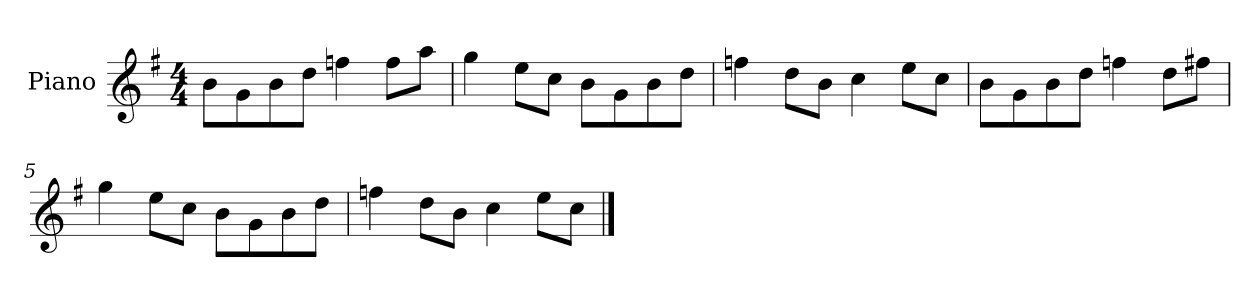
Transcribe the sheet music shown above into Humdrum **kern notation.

**kern
*part1
*staff1
*I"Piano
*I'P-no
*clefG2
*k[f#]
*M4/4
*MM90
=1
8b\L
8g\
8b\
8dd\J
4ffn\
8ff\L
8aa\J
=2
4gg\
8ee\L
8cc\J
8b\L
8g\
8b\
8dd\J
=3
4ffn\
8dd\L
8b\J
4cc\
8ee\L
8cc\J
=4
8b\L
8g\
8b\
8dd\J
4ffn\
8dd\L
8ff#X\J
=5
4gg\
8ee\L
8cc\J
8b\L
8g\
8b\
8dd\J
!!LO:LB:g=z
=6
4ffn\
8dd\L
8b\J
4cc\
8ee\L
8cc\J
==
*-
